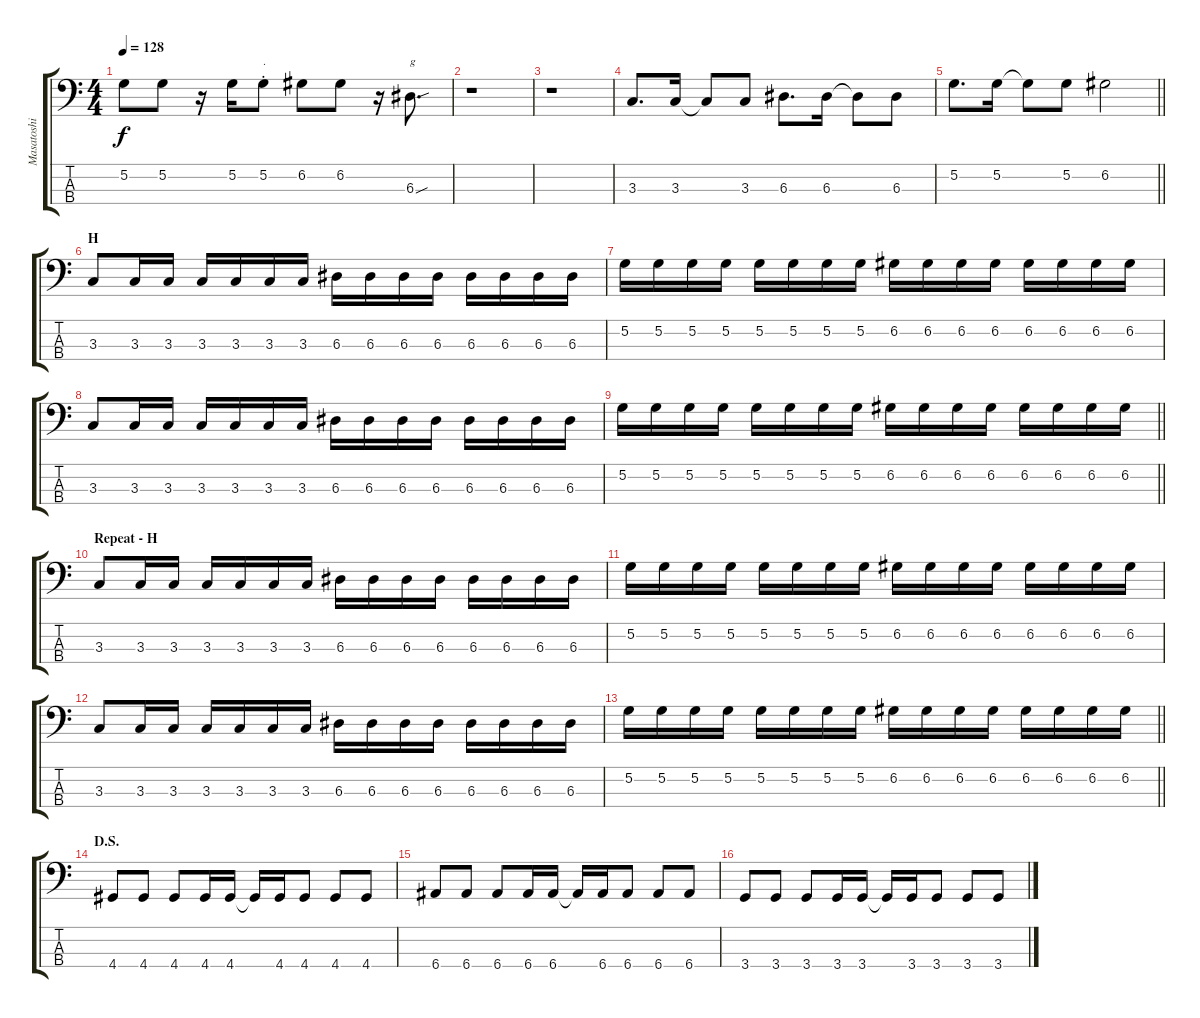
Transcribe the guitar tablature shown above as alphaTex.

\track ("Masatoshi Bass" "Masatoshi ") {instrument electricbassfinger}
\staff {score tabs}
\tuning (G2 D2 A1 E1) {hide}
\ts (4 4)
\tempo 128
\clef f4
\ks c
5.2.8{dy f} 5.2.8 r.16 5.2.16 5.2{st}.8{txt "."} 6.2.8 6.2.8 r.16 6.3{sou}.8{d txt "g"} |
r.1 |
r.1 |
3.3.8{d} 3.3.16 3.3{t}.8 3.3.8 6.3.8{d} 6.3.16 6.3{t}.8 6.3.8 |
\barLineRight lightlight
5.2.8{d} 5.2.16 5.2{t}.8 5.2.8 6.2.2 |
\section ("" "H")
3.3.8 3.3.16 3.3.16 3.3.16 3.3.16 3.3.16 3.3.16 6.3.16 6.3.16 6.3.16 6.3.16 6.3.16 6.3.16 6.3.16 6.3.16 |
5.2.16 5.2.16 5.2.16 5.2.16 5.2.16 5.2.16 5.2.16 5.2.16 6.2.16 6.2.16 6.2.16 6.2.16 6.2.16 6.2.16 6.2.16 6.2.16 |
3.3.8 3.3.16 3.3.16 3.3.16 3.3.16 3.3.16 3.3.16 6.3.16 6.3.16 6.3.16 6.3.16 6.3.16 6.3.16 6.3.16 6.3.16 |
\barLineRight lightlight
5.2.16 5.2.16 5.2.16 5.2.16 5.2.16 5.2.16 5.2.16 5.2.16 6.2.16 6.2.16 6.2.16 6.2.16 6.2.16 6.2.16 6.2.16 6.2.16 |
\section ("" "Repeat - H")
3.3.8 3.3.16 3.3.16 3.3.16 3.3.16 3.3.16 3.3.16 6.3.16 6.3.16 6.3.16 6.3.16 6.3.16 6.3.16 6.3.16 6.3.16 |
5.2.16 5.2.16 5.2.16 5.2.16 5.2.16 5.2.16 5.2.16 5.2.16 6.2.16 6.2.16 6.2.16 6.2.16 6.2.16 6.2.16 6.2.16 6.2.16 |
3.3.8 3.3.16 3.3.16 3.3.16 3.3.16 3.3.16 3.3.16 6.3.16 6.3.16 6.3.16 6.3.16 6.3.16 6.3.16 6.3.16 6.3.16 |
\barLineRight lightlight
5.2.16 5.2.16 5.2.16 5.2.16 5.2.16 5.2.16 5.2.16 5.2.16 6.2.16 6.2.16 6.2.16 6.2.16 6.2.16 6.2.16 6.2.16 6.2.16 |
\section ("" "D.S. ")
4.4.8 4.4.8 4.4.8 4.4.16 4.4.16 4.4{t}.16 4.4.16 4.4.8 4.4.8 4.4.8 |
6.4.8 6.4.8 6.4.8 6.4.16 6.4.16 6.4{t}.16 6.4.16 6.4.8 6.4.8 6.4.8 |
3.4.8 3.4.8 3.4.8 3.4.16 3.4.16 3.4{t}.16 3.4.16 3.4.8 3.4.8 3.4.8
